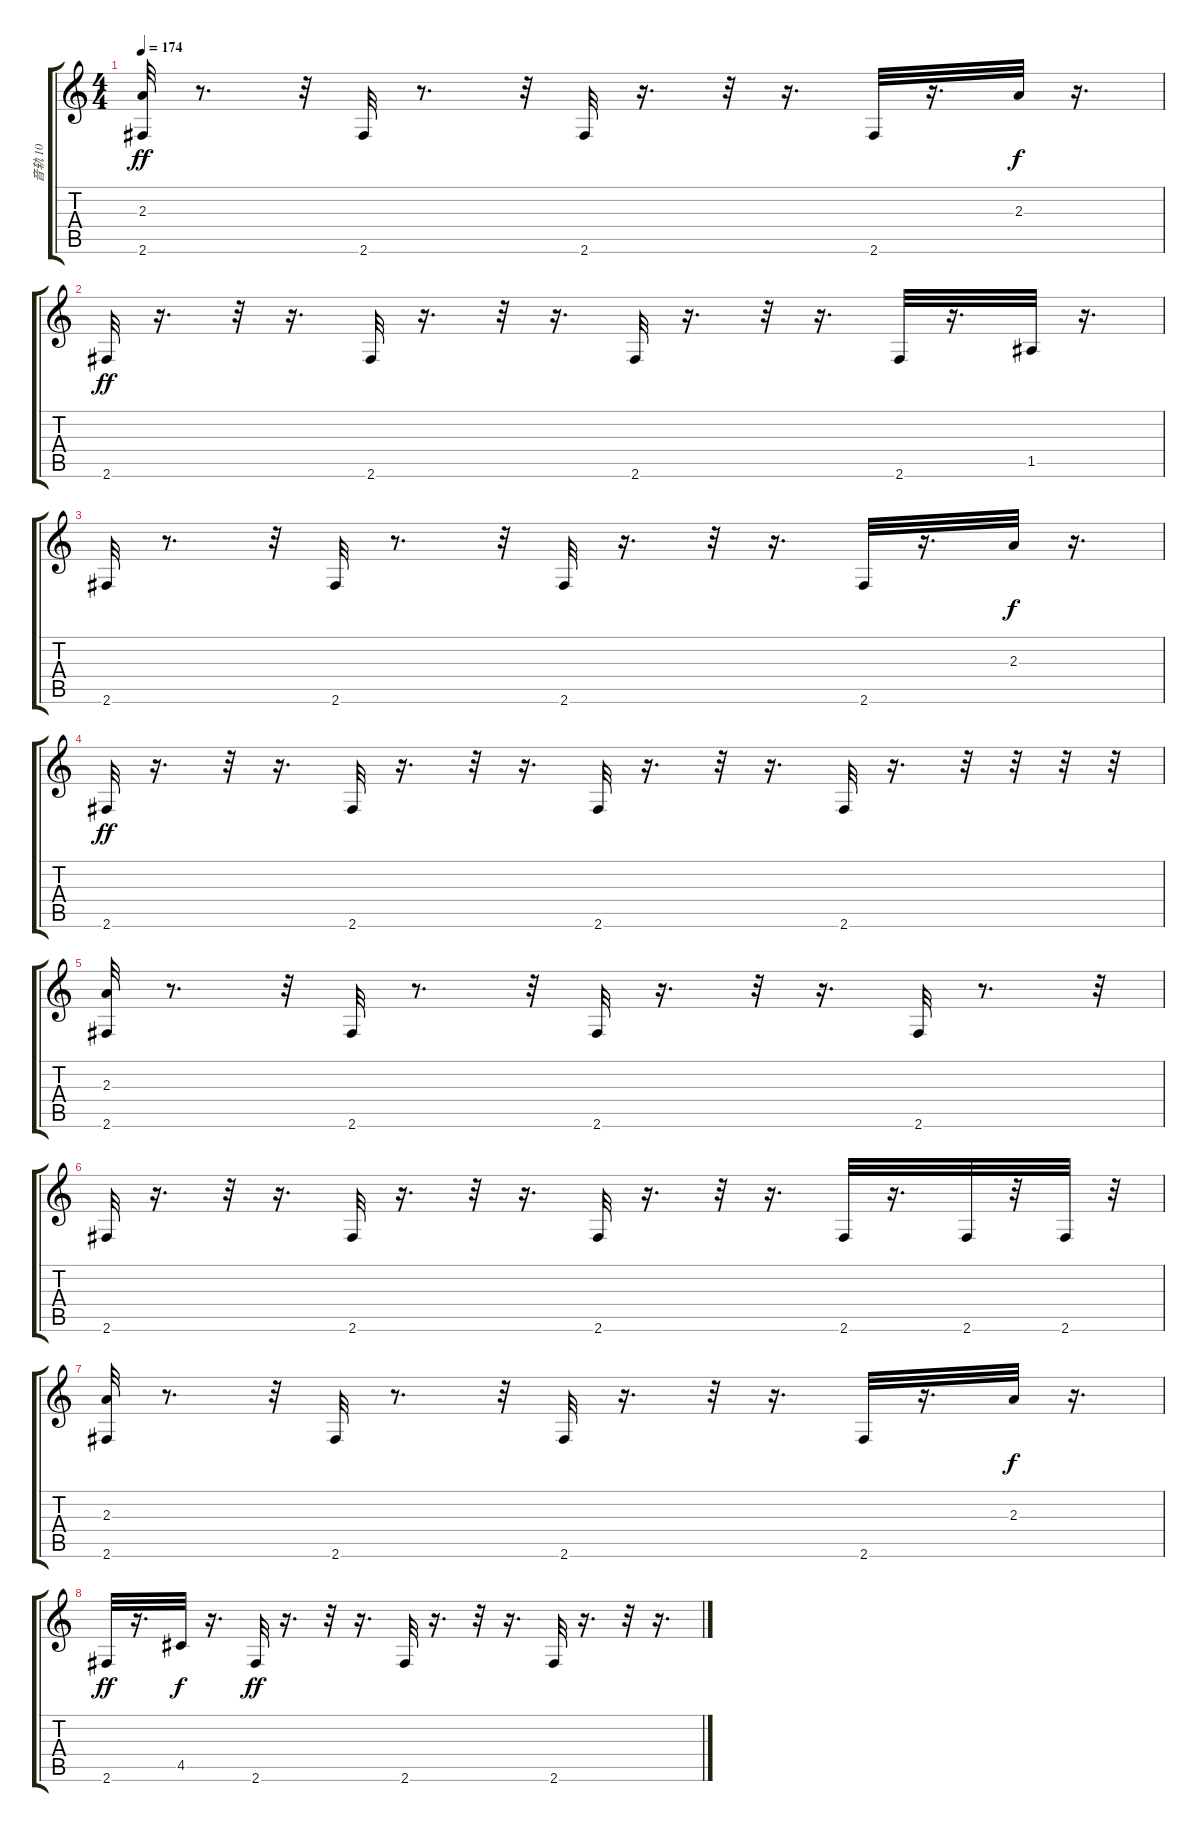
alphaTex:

\track ("音轨 10" "音轨 10") {instrument acousticguitarsteel}
\staff {score tabs}
\tuning (E4 B3 G3 D3 A2 E2) {hide}
\ts (4 4)
\tempo 174
\clef g2
\ks c
(2.3 2.6).32{dy ff} r.8{d} r.32 2.6.32 r.8{d} r.32 2.6.32 r.16{d} r.32 r.16{d} 2.6.32 r.16{d} 2.3.32{dy f} r.16{d} |
2.6.32{dy ff} r.16{d} r.32 r.16{d} 2.6.32 r.16{d} r.32 r.16{d} 2.6.32 r.16{d} r.32 r.16{d} 2.6.32 r.16{d} 1.5.32 r.16{d} |
2.6.32 r.8{d} r.32 2.6.32 r.8{d} r.32 2.6.32 r.16{d} r.32 r.16{d} 2.6.32 r.16{d} 2.3.32{dy f} r.16{d} |
2.6.32{dy ff} r.16{d} r.32 r.16{d} 2.6.32 r.16{d} r.32 r.16{d} 2.6.32 r.16{d} r.32 r.16{d} 2.6.32 r.16{d} r.32 r.32 r.32 r.32 |
(2.3 2.6).32 r.8{d} r.32 2.6.32 r.8{d} r.32 2.6.32 r.16{d} r.32 r.16{d} 2.6.32 r.8{d} r.32 |
2.6.32 r.16{d} r.32 r.16{d} 2.6.32 r.16{d} r.32 r.16{d} 2.6.32 r.16{d} r.32 r.16{d} 2.6.32 r.16{d} 2.6.32 r.32 2.6.32 r.32 |
(2.3 2.6).32 r.8{d} r.32 2.6.32 r.8{d} r.32 2.6.32 r.16{d} r.32 r.16{d} 2.6.32 r.16{d} 2.3.32{dy f} r.16{d} |
2.6.32{dy ff} r.16{d} 4.5.32{dy f} r.16{d} 2.6.32{dy ff} r.16{d} r.32 r.16{d} 2.6.32 r.16{d} r.32 r.16{d} 2.6.32 r.16{d} r.32 r.16{d}
